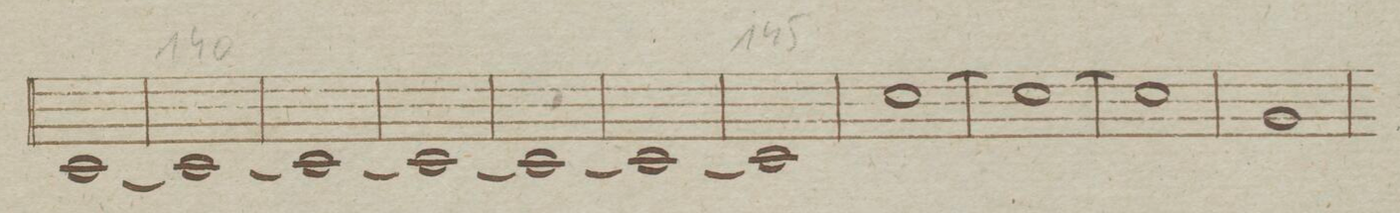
**kern	**dynam
*I"Corno Secondo in Es.	*
*clefG2	*
*k[b-e-a-d-]	*
*met(c)	*
*M4/4	*
[1E-	.
=136	=136
1E-_	.
=137	=137
1E-_	.
=138	=138
1E-_	.
=139	=139
1E-_	.
=140	=140
1E-_	.
=141	=141
1E-]	.
=142	=142
[1e-	.
=143	=143
1e-_	.
=144	=144
1e-]	.
=145	=145
1B-	.
=146	=146
*-	*-
